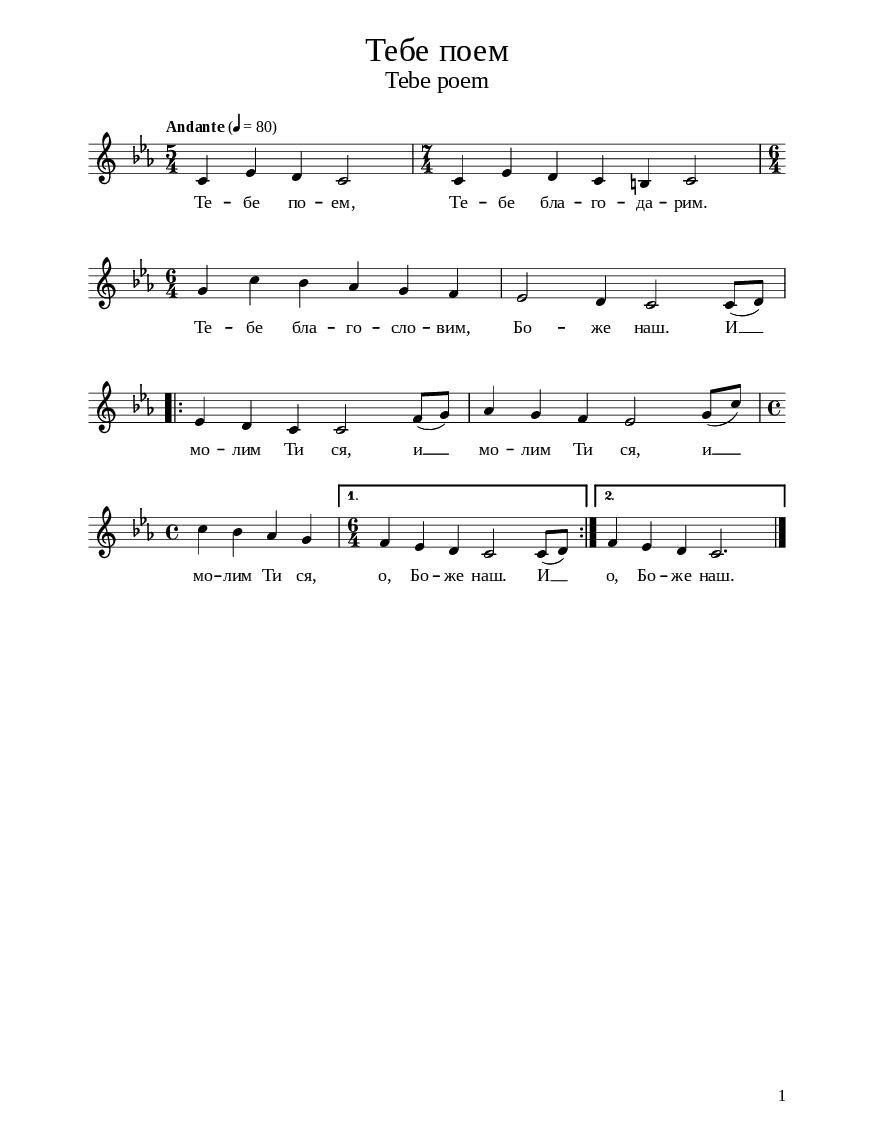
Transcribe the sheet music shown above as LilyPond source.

\version "2.24.2"

% include paper part and global functions
\include "include/globals.ily"

\bookpart {
  \label #'ref066_2
  \tocItem \markup "Тебе поем – Tebe poem"
  \include "include/bookpart-paper.ily"
  \score {
    \include "include/score-layout.ily"

    \new Voice \absolute  {
      \clef treble
      \key c \minor
      \time 5/4
      \tempoFunc "Andante" 4 "80"
      c'4 es'4 d'4 c'2 | \time 7/4 c'4 es'4 d'4 c'4 b4 c'2 |  \break
      \time 6/4 g'4 c''4 bes'4 as'4 g'4 f'4 |  es'2 d'4 c'2 c'8 ( d'8 ) | \break
      \repeat volta 2 {
        es'4 d'4 c'4 c'2 f'8 ( g'8 ) | as'4 g'4 f'4 es'2  g'8 ( c''8 ) | \time 4/4 \break
        c''4 bes'4 as'4 g'4
      } \alternative {
        { \time 6/4 f'4 es'4 d'4 c'2 c'8 ( d'8 ) }
        {
          f'4 \override Staff.BarLine.stencil = ##f es'4 d'4 c'2.
          \revert Staff.BarLine.stencil
          \bar "|."
        }
      }
    }

    \addlyrics {
      Те -- бе по -- ем, Те -- бе бла -- го -- да -- рим.
      Те -- бе бла -- го -- сло -- вим, Бо -- же наш.  И __
      мо -- лим Ти ся, и __  мо -- лим Ти ся,  и __
      мо -- лим Ти ся, o, Бо -- же наш. И __ o, Бо -- же наш.
    }

    \header {
      title = \titleFunc "Тебе поем" "Tebe poem"
    }

    \midi{}

  } % score




  % include foreign translation(s) of the song
  

} % bookpart
